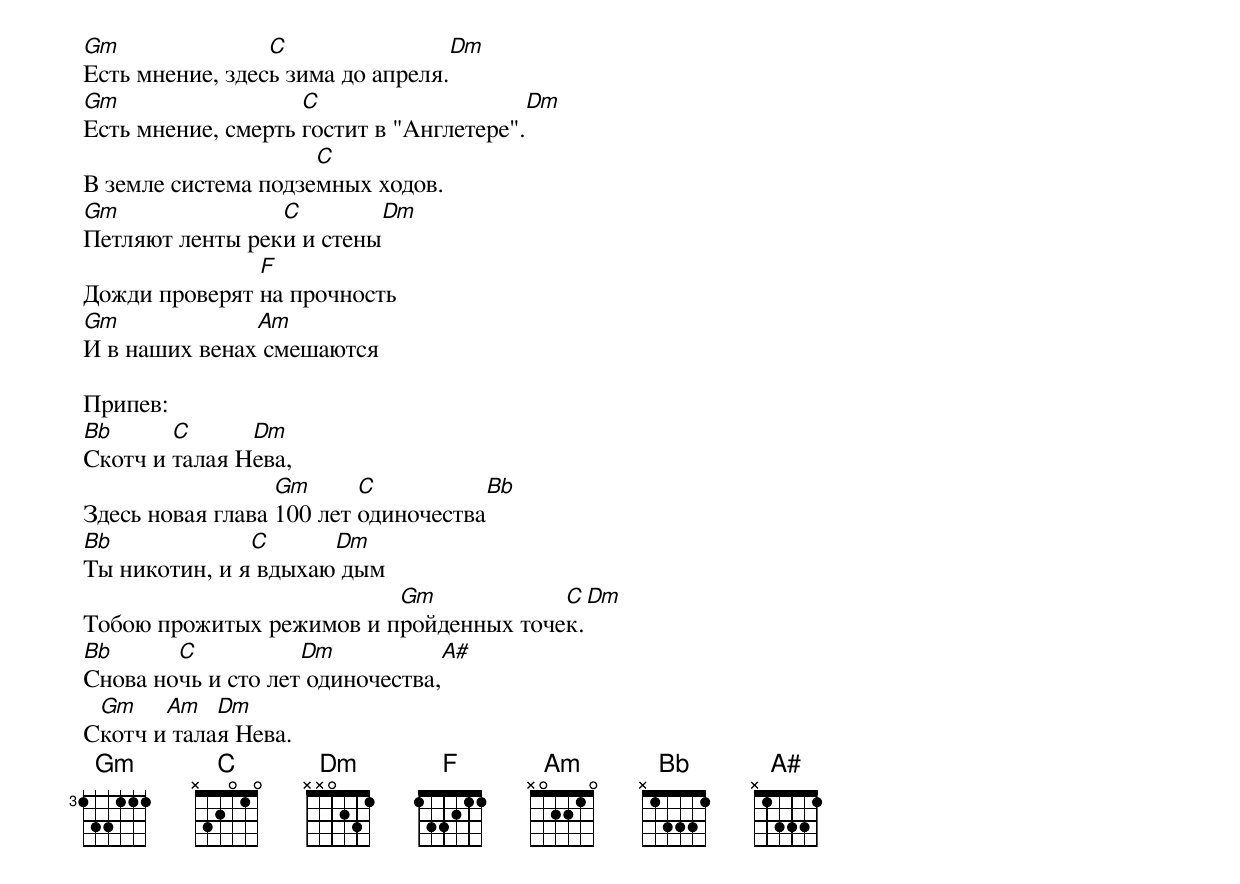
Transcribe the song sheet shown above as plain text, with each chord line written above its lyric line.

Gm               C                 Dm
Есть мнение, здесь зима до апреля.
Gm                  C                    Dm
Есть мнение, смерть гостит в "Англетере".
                     C
В земле система подземных ходов.
Gm               C          Dm
Петляют ленты реки и стены
               F
Дожди проверят на прочность
Gm             Am
И в наших венах смешаются

Припев:
Bb      C      Dm
Скотч и талая Нева,
                  Gm      C           Bb
Здесь новая глава 100 лет одиночества
Bb             C      Dm
Ты никотин, и я вдыхаю дым
                          Gm            C            Dm
Тобою прожитых режимов и пройденных точек.
Bb      C           Dm           A#
Снова ночь и сто лет одиночества,
 Gm    Am   Dm
Скотч и талая Нева.
